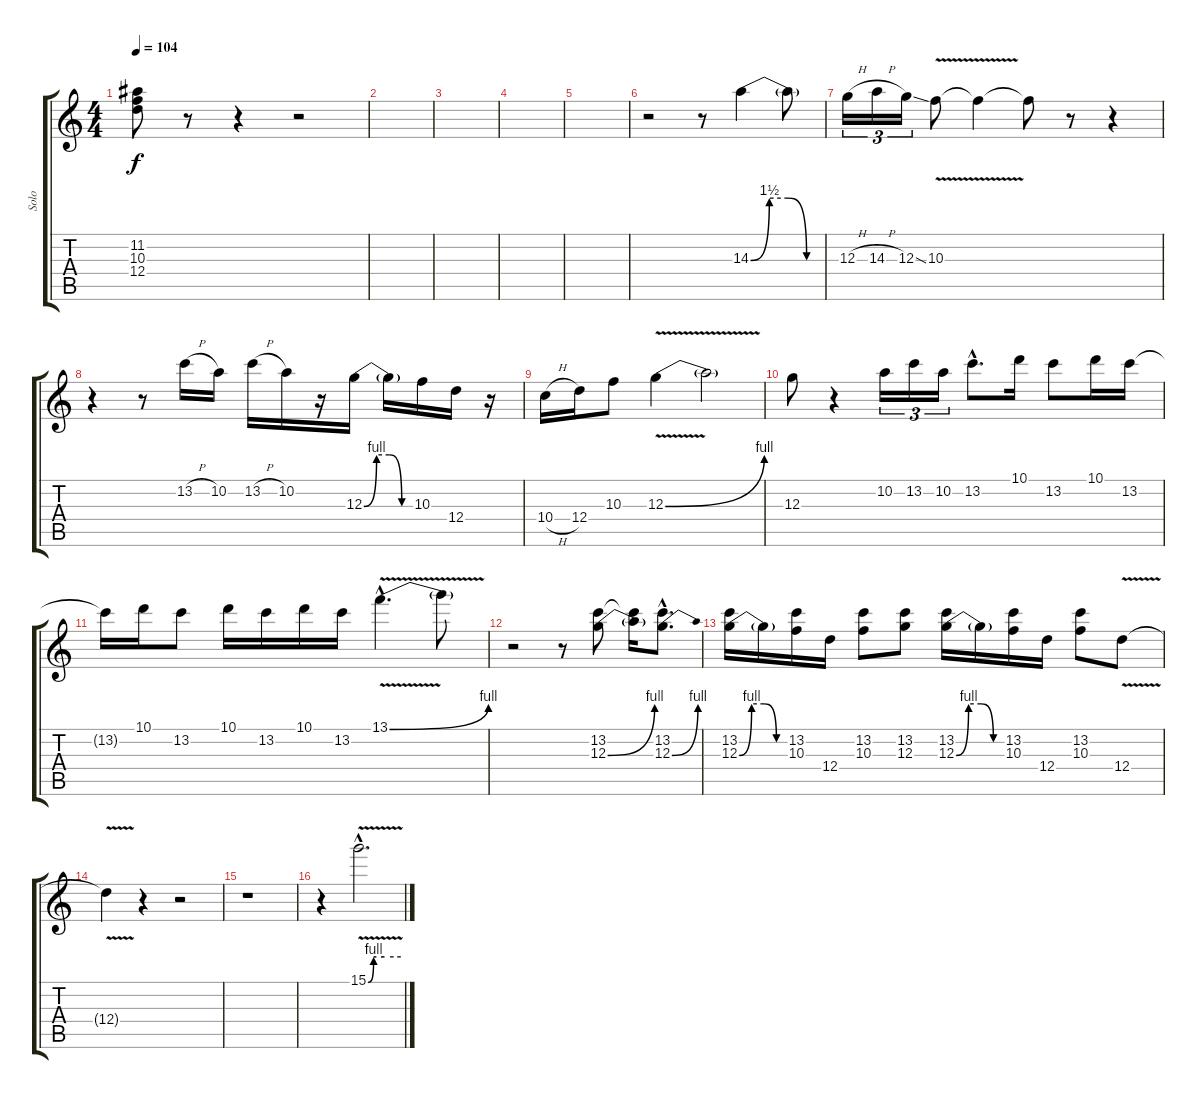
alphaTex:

\track ("Solo" "Solo") {instrument overdrivenguitar}
\staff {score tabs}
\tuning (E4 B3 G3 D3 A2 E2) {hide}
\ts (4 4)
\tempo 104
\clef g2
\ks c
(11.2{t} 10.3{t} 12.4{t}).8{dy f} r.8 r.4 r.2 |
|
|
|
|
r.2 r.8 14.3{be (custom 0 0 15 6 30 6 45 0 60 0)}.4 14.3{t}.8 |
12.3{h}.16{tu (3 2)} 14.3{h}.16{tu (3 2)} 12.3{ss}.16{tu (3 2)} 10.3{v}.8 10.3{t}.4 10.3{t}.8 r.8 r.4 |
r.4 r.8 13.2{h}.16 10.2.16 13.2{h}.16 10.2.16 r.16 12.3{be (custom 0 0 15 4 30 4 45 0 60 0)}.16 12.3{t}.16 10.3.16 12.4.16 r.16 |
10.4{h}.16 12.4.16 10.3.8 12.3{be (bend 0 0 60 4) v}.4 12.3{t}.2 |
12.3.8 r.4 10.2.16{tu (3 2)} 13.2.16{tu (3 2)} 10.2.16{tu (3 2)} 13.2{hac}.8{d} 10.1.16 13.2.8 10.1.16 13.2.16 |
13.2{t}.16 10.1.16 13.2.8 10.1.16 13.2.16 10.1.16 13.2.16 13.1{be (bend 0 0 60 4) v hac}.4{d} 13.1{t}.8 |
r.2 r.8 (13.2 12.3{be (bend 0 0 60 4)}).8 (13.2{t} 12.3{t}).16 (13.2{hac} 12.3{be (bend 0 0 60 4) hac}).8{d} |
(13.2 12.3{be (custom 0 0 15 4 30 4 45 0 60 0)}).16 12.3{t}.16 (13.2 10.3).16 12.4.16 (13.2 10.3).8 (13.2 12.3).8 (13.2 12.3{be (custom 0 0 15 4 30 4 45 0 60 0)}).16 12.3{t}.16 (13.2 10.3).16 12.4.16 (13.2 10.3).8 12.4{v}.8 |
12.4{t}.4 r.4 r.2 |
r.1 |
r.4 15.1{be (custom 0 0 10 4 15 4 30 4 60 4) v hac}.2{d}
